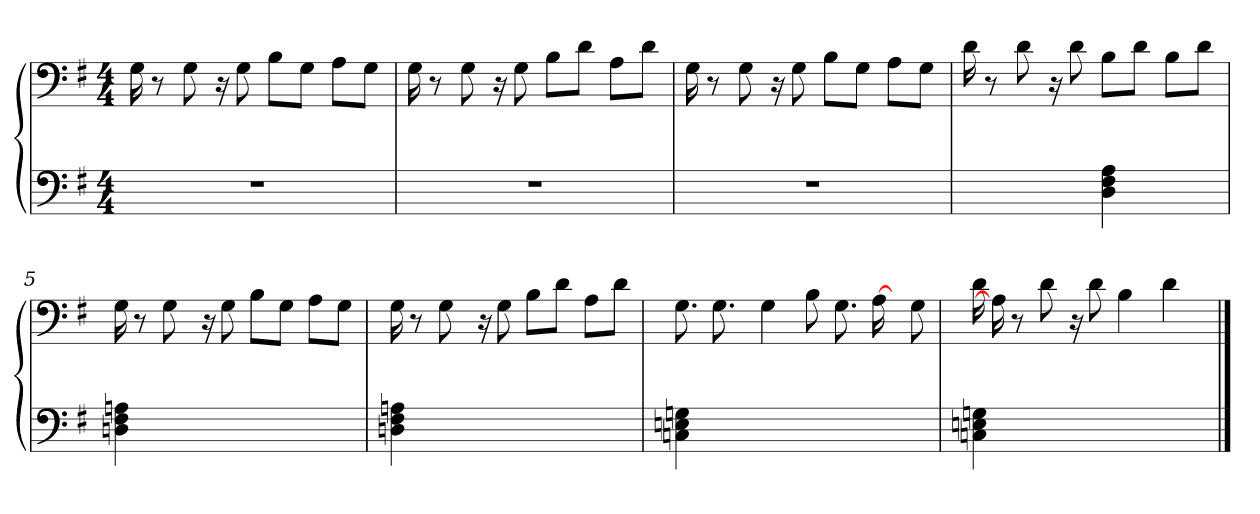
**kern	**kern
*part2	*part1
*staff2	*staff1
*clefF4	*clefF4
*k[f#]	*k[f#]
*G:	*G:
*M4/4	*M4/4
*MM128	*MM128
=1	=1
1r	16G
.	8r
.	8G
.	16r
.	8G
.	8B\L
.	8G\J
.	8A\L
.	8G\J
=2	=2
1r	16G
.	8r
.	8G
.	16r
.	8G
.	8B\L
.	8d\J
.	8A\L
.	8d\J
=3	=3
1r	16G
.	8r
.	8G
.	16r
.	8G
.	8B\L
.	8G\J
.	8A\L
.	8G\J
=4	=4
2ryy	16d
.	8r
.	8d
.	16r
.	8d
4D 4F# 4A	8B\L
.	8d\J
4ryy	8B\L
.	8d\J
=5	=5
4Dn 4F# 4An	16G
.	8r
.	8G
2.ryy	.
.	16r
.	8G
.	8B\L
.	8G\J
.	8A\L
.	8G\J
=6	=6
4Dn 4F# 4An	16G
.	8r
.	8G
2.ryy	.
.	16r
.	8G
.	8B\L
.	8d\J
.	8A\L
.	8d\J
=7	=7
4Cn 4En 4Gn	8.G
.	8.G
2.ryy	.
.	4G
.	8B
.	8.G
.	[16A
8.ryy	16ryy
.	8G
=8	=8
4Cn 4En 4Gn	16d
.	16A]
.	8r
2.ryy	8d
.	16r
.	8d
.	4B
.	4d
16ryy	.
==	==
*-	*-
